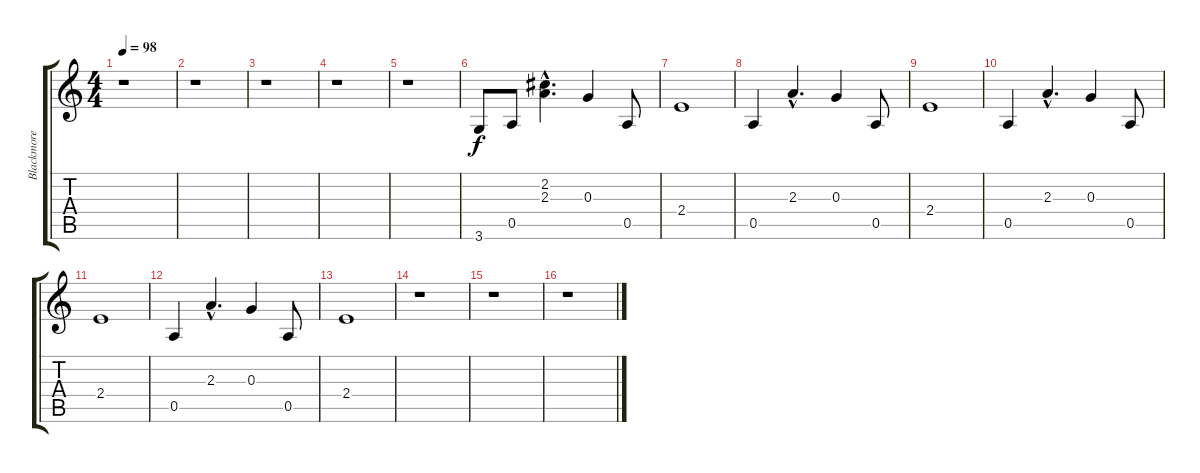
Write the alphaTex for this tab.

\track ("Blackmore" "Blackmore") {instrument electricguitarclean}
\staff {score tabs}
\tuning (E4 B3 G3 D3 A2 E2) {hide}
\ts (4 4)
\tempo 98
\clef g2
\ks c
r.1{dy f} |
r.1 |
r.1 |
r.1 |
r.1 |
3.6.8 0.5.8 (2.2{hac} 2.3{hac}).4{d} 0.3.4 0.5.8 |
2.4.1 |
0.5.4 2.3{hac}.4{d} 0.3.4 0.5.8 |
2.4.1 |
0.5.4 2.3{hac}.4{d} 0.3.4 0.5.8 |
2.4.1 |
0.5.4 2.3{hac}.4{d} 0.3.4 0.5.8 |
2.4.1 |
r.1 |
r.1 |
r.1
